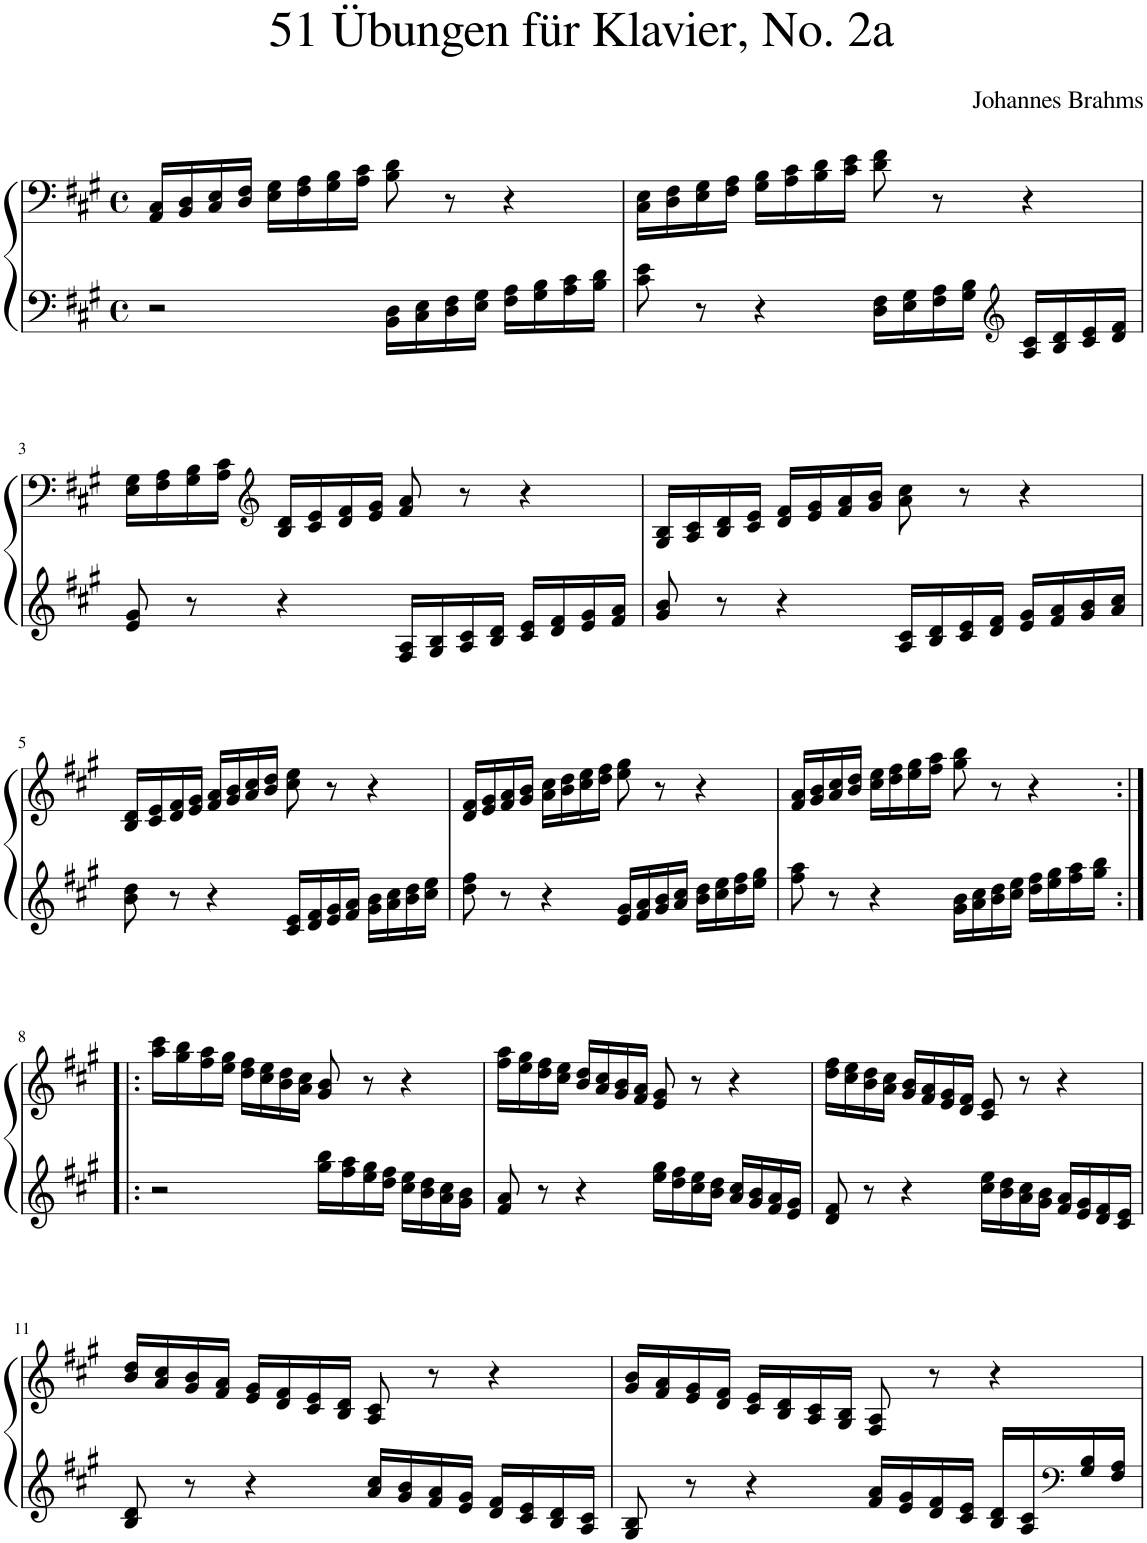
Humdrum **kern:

**kern	**kern
*part1	*part1
*staff2	*staff1
*I"Piano	*
*I'Pno	*
*clefF4	*clefF4
*k[f#c#g#]	*k[f#c#g#]
*M4/4	*M4/4
*met(c)	*met(c)
=1	=1
2r	16AA/ 16C#/LL
.	16BB/ 16D/
.	16C#/ 16E/
.	16D/ 16F#/JJ
.	16E\ 16G#\LL
.	16F#\ 16A\
.	16G#\ 16B\
.	16A\ 16c#\JJ
16BB\ 16D\LL	8B\ 8d\
16C#\ 16E\	.
16D\ 16F#\	8r
16E\ 16G#\JJ	.
16F#\ 16A\LL	4r
16G#\ 16B\	.
16A\ 16c#\	.
16B\ 16d\JJ	.
=2	=2
8c#\ 8e\	16C#\ 16E\LL
.	16D\ 16F#\
8r	16E\ 16G#\
.	16F#\ 16A\JJ
4r	16G#\ 16B\LL
.	16A\ 16c#\
.	16B\ 16d\
.	16c#\ 16e\JJ
16D\ 16F#\LL	8d\ 8f#\
16E\ 16G#\	.
16F#\ 16A\	8r
16G#\ 16B\JJ	.
*clefG2	*
16A/ 16c#/LL	4r
16B/ 16d/	.
16c#/ 16e/	.
16d/ 16f#/JJ	.
!!LO:LB:g=z
=3	=3
8e/ 8g#/	16E\ 16G#\LL
.	16F#\ 16A\
8r	16G#\ 16B\
.	16A\ 16c#\JJ
*	*clefG2
4r	16B/ 16d/LL
.	16c#/ 16e/
.	16d/ 16f#/
.	16e/ 16g#/JJ
16F#/ 16A/LL	8f#/ 8a/
16G#/ 16B/	.
16A/ 16c#/	8r
16B/ 16d/JJ	.
16c#/ 16e/LL	4r
16d/ 16f#/	.
16e/ 16g#/	.
16f#/ 16a/JJ	.
=4	=4
8g#/ 8b/	16G#/ 16B/LL
.	16A/ 16c#/
8r	16B/ 16d/
.	16c#/ 16e/JJ
4r	16d/ 16f#/LL
.	16e/ 16g#/
.	16f#/ 16a/
.	16g#/ 16b/JJ
16A/ 16c#/LL	8a\ 8cc#\
16B/ 16d/	.
16c#/ 16e/	8r
16d/ 16f#/JJ	.
16e/ 16g#/LL	4r
16f#/ 16a/	.
16g#/ 16b/	.
16a/ 16cc#/JJ	.
!!LO:LB:g=z
=5	=5
8b\ 8dd\	16B/ 16d/LL
.	16c#/ 16e/
8r	16d/ 16f#/
.	16e/ 16g#/JJ
4r	16f#/ 16a/LL
.	16g#/ 16b/
.	16a/ 16cc#/
.	16b/ 16dd/JJ
16c#/ 16e/LL	8cc#\ 8ee\
16d/ 16f#/	.
16e/ 16g#/	8r
16f#/ 16a/JJ	.
16g#\ 16b\LL	4r
16a\ 16cc#\	.
16b\ 16dd\	.
16cc#\ 16ee\JJ	.
=6	=6
8dd\ 8ff#\	16d/ 16f#/LL
.	16e/ 16g#/
8r	16f#/ 16a/
.	16g#/ 16b/JJ
4r	16a\ 16cc#\LL
.	16b\ 16dd\
.	16cc#\ 16ee\
.	16dd\ 16ff#\JJ
16e/ 16g#/LL	8ee\ 8gg#\
16f#/ 16a/	.
16g#/ 16b/	8r
16a/ 16cc#/JJ	.
16b\ 16dd\LL	4r
16cc#\ 16ee\	.
16dd\ 16ff#\	.
16ee\ 16gg#\JJ	.
=7	=7
8ff#\ 8aa\	16f#/ 16a/LL
.	16g#/ 16b/
8r	16a/ 16cc#/
.	16b/ 16dd/JJ
4r	16cc#\ 16ee\LL
.	16dd\ 16ff#\
.	16ee\ 16gg#\
.	16ff#\ 16aa\JJ
16g#\ 16b\LL	8gg#\ 8bb\
16a\ 16cc#\	.
16b\ 16dd\	8r
16cc#\ 16ee\JJ	.
16dd\ 16ff#\LL	4r
16ee\ 16gg#\	.
16ff#\ 16aa\	.
16gg#\ 16bb\JJ	.
!!LO:LB:g=z
=8:|!|:	=8:|!|:
2r	16aa\ 16ccc#\LL
.	16gg#\ 16bb\
.	16ff#\ 16aa\
.	16ee\ 16gg#\JJ
.	16dd\ 16ff#\LL
.	16cc#\ 16ee\
.	16b\ 16dd\
.	16a\ 16cc#\JJ
16gg#\ 16bb\LL	8g#/ 8b/
16ff#\ 16aa\	.
16ee\ 16gg#\	8r
16dd\ 16ff#\JJ	.
16cc#\ 16ee\LL	4r
16b\ 16dd\	.
16a\ 16cc#\	.
16g#\ 16b\JJ	.
=9	=9
8f#/ 8a/	16ff#\ 16aa\LL
.	16ee\ 16gg#\
8r	16dd\ 16ff#\
.	16cc#\ 16ee\JJ
4r	16b/ 16dd/LL
.	16a/ 16cc#/
.	16g#/ 16b/
.	16f#/ 16a/JJ
16ee\ 16gg#\LL	8e/ 8g#/
16dd\ 16ff#\	.
16cc#\ 16ee\	8r
16b\ 16dd\JJ	.
16a/ 16cc#/LL	4r
16g#/ 16b/	.
16f#/ 16a/	.
16e/ 16g#/JJ	.
=10	=10
8d/ 8f#/	16dd\ 16ff#\LL
.	16cc#\ 16ee\
8r	16b\ 16dd\
.	16a\ 16cc#\JJ
4r	16g#/ 16b/LL
.	16f#/ 16a/
.	16e/ 16g#/
.	16d/ 16f#/JJ
16cc#\ 16ee\LL	8c#/ 8e/
16b\ 16dd\	.
16a\ 16cc#\	8r
16g#\ 16b\JJ	.
16f#/ 16a/LL	4r
16e/ 16g#/	.
16d/ 16f#/	.
16c#/ 16e/JJ	.
!!LO:LB:g=z
=11	=11
8B/ 8d/	16b/ 16dd/LL
.	16a/ 16cc#/
8r	16g#/ 16b/
.	16f#/ 16a/JJ
4r	16e/ 16g#/LL
.	16d/ 16f#/
.	16c#/ 16e/
.	16B/ 16d/JJ
16a/ 16cc#/LL	8A/ 8c#/
16g#/ 16b/	.
16f#/ 16a/	8r
16e/ 16g#/JJ	.
16d/ 16f#/LL	4r
16c#/ 16e/	.
16B/ 16d/	.
16A/ 16c#/JJ	.
=12	=12
8G#/ 8B/	16g#/ 16b/LL
.	16f#/ 16a/
8r	16e/ 16g#/
.	16d/ 16f#/JJ
4r	16c#/ 16e/LL
.	16B/ 16d/
.	16A/ 16c#/
.	16G#/ 16B/JJ
16f#/ 16a/LL	8F#/ 8A/
16e/ 16g#/	.
16d/ 16f#/	8r
16c#/ 16e/JJ	.
16B/ 16d/LL	4r
16A/ 16c#/	.
*clefF4	*
16G#/ 16B/	.
16F#/ 16A/JJ	.
=	=
*-	*-
